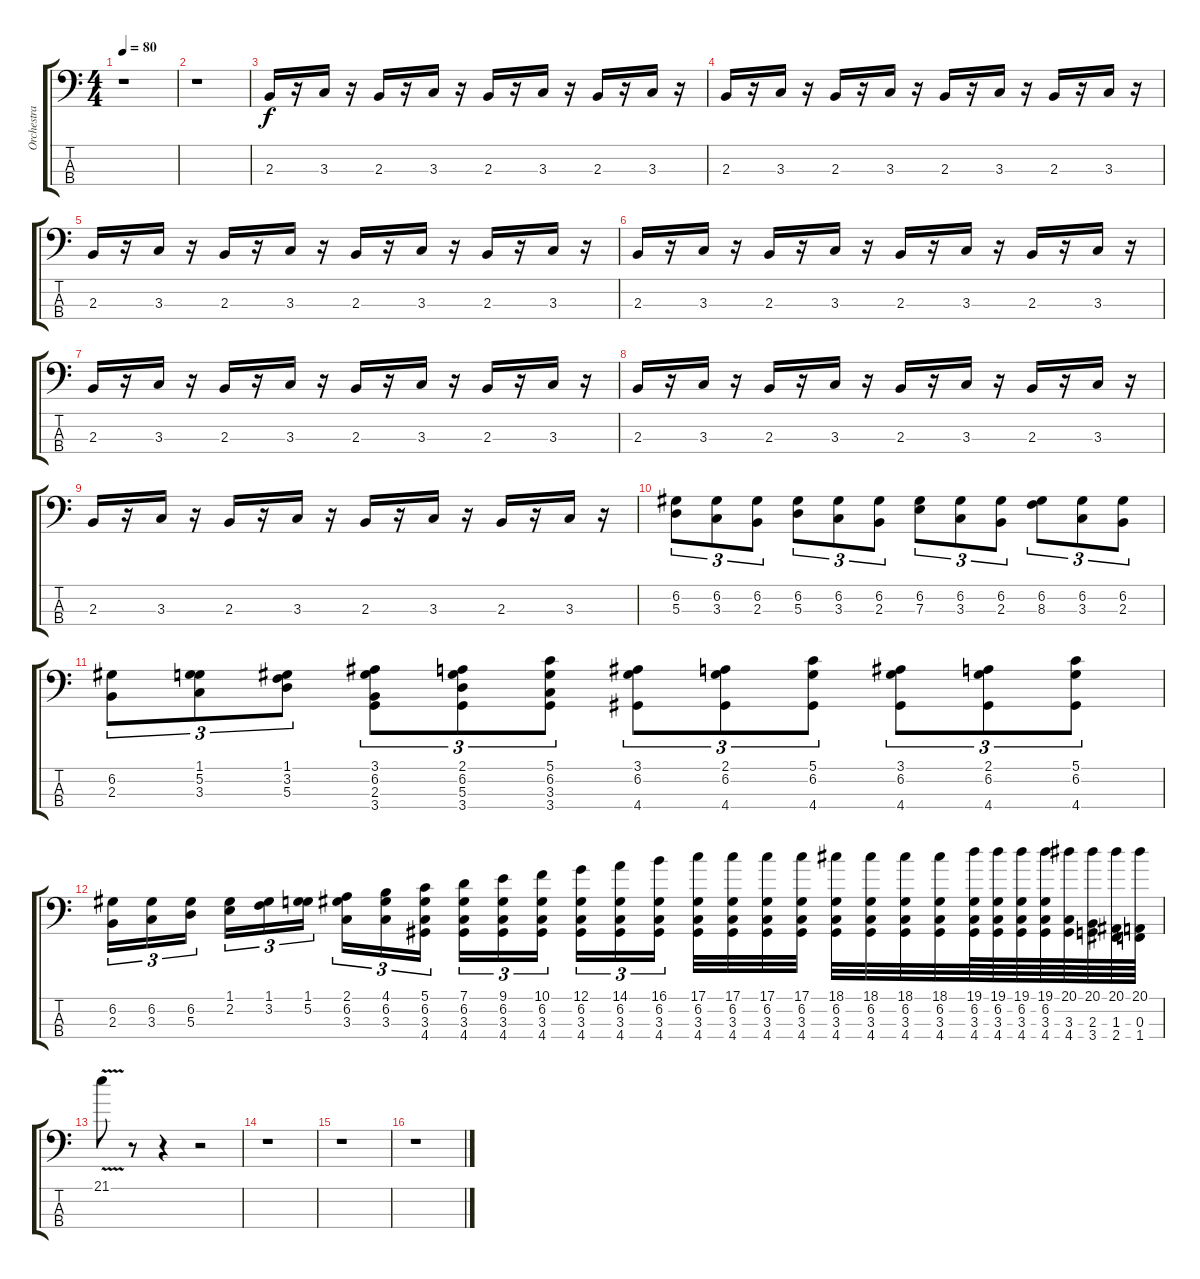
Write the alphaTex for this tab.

\track ("Orchestra 3" "Orchestra ") {instrument contrabass}
\staff {score tabs}
\tuning (G2 D2 A1 E1) {hide}
\ts (4 4)
\tempo 80
\clef f4
\ks c
r.1{dy f} |
r.1 |
2.3.16 r.16 3.3.16 r.16 2.3.16 r.16 3.3.16 r.16 2.3.16 r.16 3.3.16 r.16 2.3.16 r.16 3.3.16 r.16 |
2.3.16 r.16 3.3.16 r.16 2.3.16 r.16 3.3.16 r.16 2.3.16 r.16 3.3.16 r.16 2.3.16 r.16 3.3.16 r.16 |
2.3.16 r.16 3.3.16 r.16 2.3.16 r.16 3.3.16 r.16 2.3.16 r.16 3.3.16 r.16 2.3.16 r.16 3.3.16 r.16 |
2.3.16 r.16 3.3.16 r.16 2.3.16 r.16 3.3.16 r.16 2.3.16 r.16 3.3.16 r.16 2.3.16 r.16 3.3.16 r.16 |
2.3.16 r.16 3.3.16 r.16 2.3.16 r.16 3.3.16 r.16 2.3.16 r.16 3.3.16 r.16 2.3.16 r.16 3.3.16 r.16 |
2.3.16 r.16 3.3.16 r.16 2.3.16 r.16 3.3.16 r.16 2.3.16 r.16 3.3.16 r.16 2.3.16 r.16 3.3.16 r.16 |
2.3.16 r.16 3.3.16 r.16 2.3.16 r.16 3.3.16 r.16 2.3.16 r.16 3.3.16 r.16 2.3.16 r.16 3.3.16 r.16 |
(6.2 5.3).8{tu (3 2)} (6.2 3.3).8{tu (3 2)} (6.2 2.3).8{tu (3 2)} (6.2 5.3).8{tu (3 2)} (6.2 3.3).8{tu (3 2)} (6.2 2.3).8{tu (3 2)} (6.2 7.3).8{tu (3 2)} (6.2 3.3).8{tu (3 2)} (6.2 2.3).8{tu (3 2)} (6.2 8.3).8{tu (3 2)} (6.2 3.3).8{tu (3 2)} (6.2 2.3).8{tu (3 2)} |
(6.2 2.3).8{tu (3 2)} (1.1 5.2 3.3).8{tu (3 2)} (1.1 3.2 5.3).8{tu (3 2)} (3.1 6.2 2.3 3.4).8{tu (3 2)} (2.1 6.2 5.3 3.4).8{tu (3 2)} (5.1 6.2 3.3 3.4).8{tu (3 2)} (3.1 6.2 4.4).8{tu (3 2)} (2.1 6.2 4.4).8{tu (3 2)} (5.1 6.2 4.4).8{tu (3 2)} (3.1 6.2 4.4).8{tu (3 2)} (2.1 6.2 4.4).8{tu (3 2)} (5.1 6.2 4.4).8{tu (3 2)} |
(6.2 2.3).16{tu (3 2)} (6.2 3.3).16{tu (3 2)} (6.2 5.3).16{tu (3 2)} (1.1 2.2).16{tu (3 2)} (1.1 3.2).16{tu (3 2)} (1.1 5.2).16{tu (3 2)} (2.1 6.2 3.3).16{tu (3 2)} (4.1 6.2 3.3).16{tu (3 2)} (5.1 6.2 3.3 4.4).16{tu (3 2)} (7.1 6.2 3.3 4.4).16{tu (3 2)} (9.1 6.2 3.3 4.4).16{tu (3 2)} (10.1 6.2 3.3 4.4).16{tu (3 2)} (12.1 6.2 3.3 4.4).16{tu (3 2)} (14.1 6.2 3.3 4.4).16{tu (3 2)} (16.1 6.2 3.3 4.4).16{tu (3 2)} (17.1 6.2 3.3 4.4).32 (17.1 6.2 3.3 4.4).32 (17.1 6.2 3.3 4.4).32 (17.1 6.2 3.3 4.4).32 (18.1 6.2 3.3 4.4).32 (18.1 6.2 3.3 4.4).32 (18.1 6.2 3.3 4.4).32 (18.1 6.2 3.3 4.4).32 (19.1 6.2 3.3 4.4).64 (19.1 6.2 3.3 4.4).64 (19.1 6.2 3.3 4.4).64 (19.1 6.2 3.3 4.4).64 (20.1 3.3 4.4).64 (20.1 2.3 3.4).64 (20.1 1.3 2.4).64 (20.1 0.3 1.4).64 |
21.1{v}.8 r.8 r.4 r.2 |
r.1 |
r.1 |
r.1
